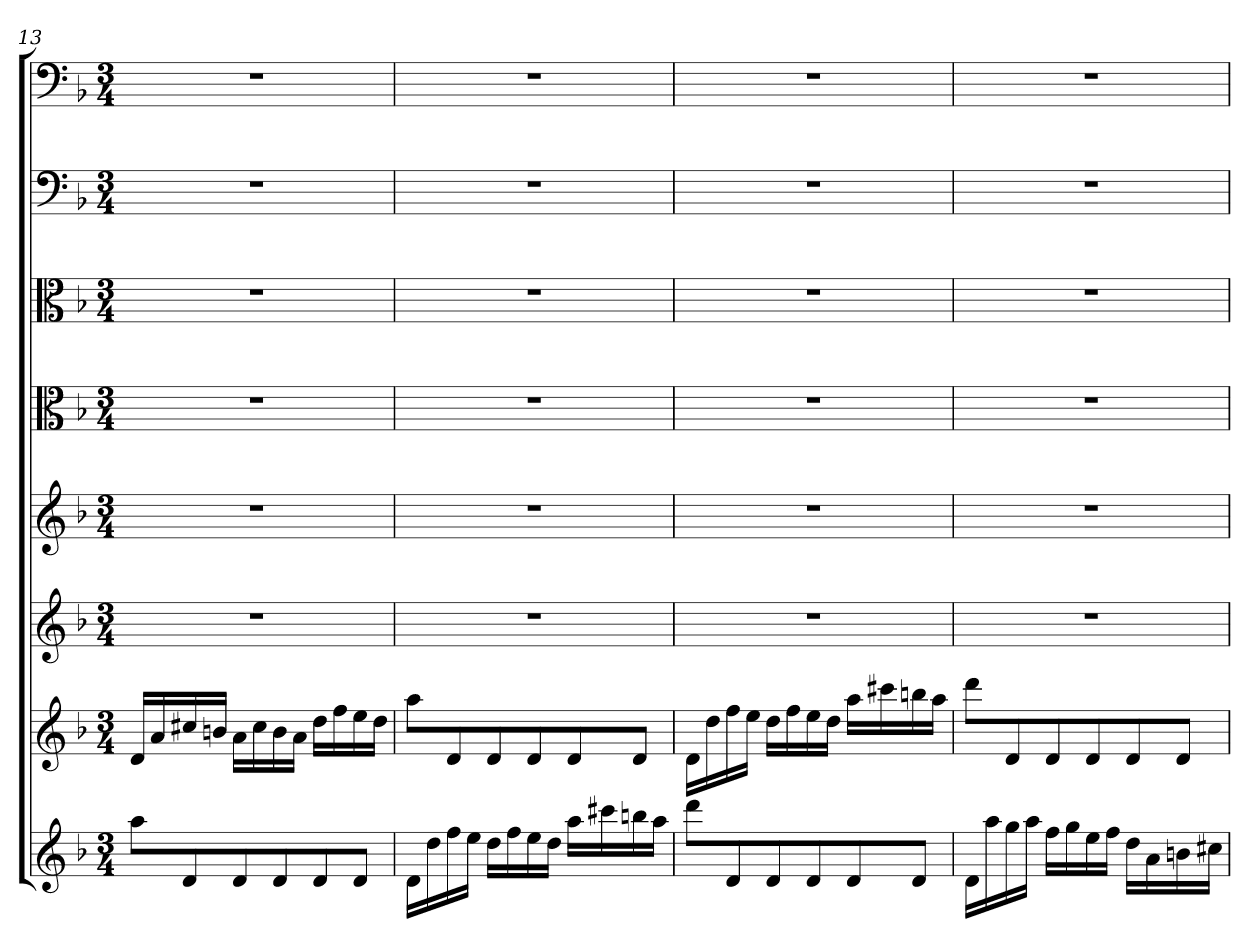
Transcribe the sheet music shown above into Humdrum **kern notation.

**kern	**kern	**kern	**kern	**kern	**kern	**kern	**kern
*part8	*part7	*part6	*part5	*part4	*part3	*part2	*part1
*staff8	*staff7	*staff6	*staff5	*staff4	*staff3	*staff2	*staff1
*clefG2	*clefG2	*clefG2	*clefG2	*clefC3	*clefC3	*clefF4	*clefF4
*k[b-]	*k[b-]	*k[b-]	*k[b-]	*k[b-]	*k[b-]	*k[b-]	*k[b-]
*d:	*d:	*d:	*d:	*d:	*d:	*d:	*d:
*M3/4	*M3/4	*M3/4	*M3/4	*M3/4	*M3/4	*M3/4	*M3/4
=13	=13	=13	=13	=13	=13	=13	=13
8aa\L	16d/LL	2.r	2.r	2.r	2.r	2.r	2.r
.	16a/	.	.	.	.	.	.
8d/	16cc#X/	.	.	.	.	.	.
.	16bn/JJ	.	.	.	.	.	.
8d/	16a\LL	.	.	.	.	.	.
.	16cc#\	.	.	.	.	.	.
8d/	16b\	.	.	.	.	.	.
.	16a\JJ	.	.	.	.	.	.
8d/	16dd\LL	.	.	.	.	.	.
.	16ff\	.	.	.	.	.	.
8d/J	16ee\	.	.	.	.	.	.
.	16dd\JJ	.	.	.	.	.	.
=14	=14	=14	=14	=14	=14	=14	=14
16d\LL	8aa\L	2.r	2.r	2.r	2.r	2.r	2.r
16dd\	.	.	.	.	.	.	.
16ff\	8d/	.	.	.	.	.	.
16ee\JJ	.	.	.	.	.	.	.
16dd\LL	8d/	.	.	.	.	.	.
16ff\	.	.	.	.	.	.	.
16ee\	8d/	.	.	.	.	.	.
16dd\JJ	.	.	.	.	.	.	.
16aa\LL	8d/	.	.	.	.	.	.
16ccc#X\	.	.	.	.	.	.	.
16bbn\	8d/J	.	.	.	.	.	.
16aa\JJ	.	.	.	.	.	.	.
=15	=15	=15	=15	=15	=15	=15	=15
8ddd\L	16d\LL	2.r	2.r	2.r	2.r	2.r	2.r
.	16dd\	.	.	.	.	.	.
8d/	16ff\	.	.	.	.	.	.
.	16ee\JJ	.	.	.	.	.	.
8d/	16dd\LL	.	.	.	.	.	.
.	16ff\	.	.	.	.	.	.
8d/	16ee\	.	.	.	.	.	.
.	16dd\JJ	.	.	.	.	.	.
8d/	16aa\LL	.	.	.	.	.	.
.	16ccc#X\	.	.	.	.	.	.
8d/J	16bbn\	.	.	.	.	.	.
.	16aa\JJ	.	.	.	.	.	.
=16	=16	=16	=16	=16	=16	=16	=16
16d/LL	8ddd\L	2.r	2.r	2.r	2.r	2.r	2.r
16aa\	.	.	.	.	.	.	.
16gg\	8d/	.	.	.	.	.	.
16aa\JJ	.	.	.	.	.	.	.
16ff\LL	8d/	.	.	.	.	.	.
16gg\	.	.	.	.	.	.	.
16ee\	8d/	.	.	.	.	.	.
16ff\JJ	.	.	.	.	.	.	.
16dd\LL	8d/	.	.	.	.	.	.
16a\	.	.	.	.	.	.	.
16bn\	8d/J	.	.	.	.	.	.
16cc#X\JJ	.	.	.	.	.	.	.
=	=	=	=	=	=	=	=
*-	*-	*-	*-	*-	*-	*-	*-
